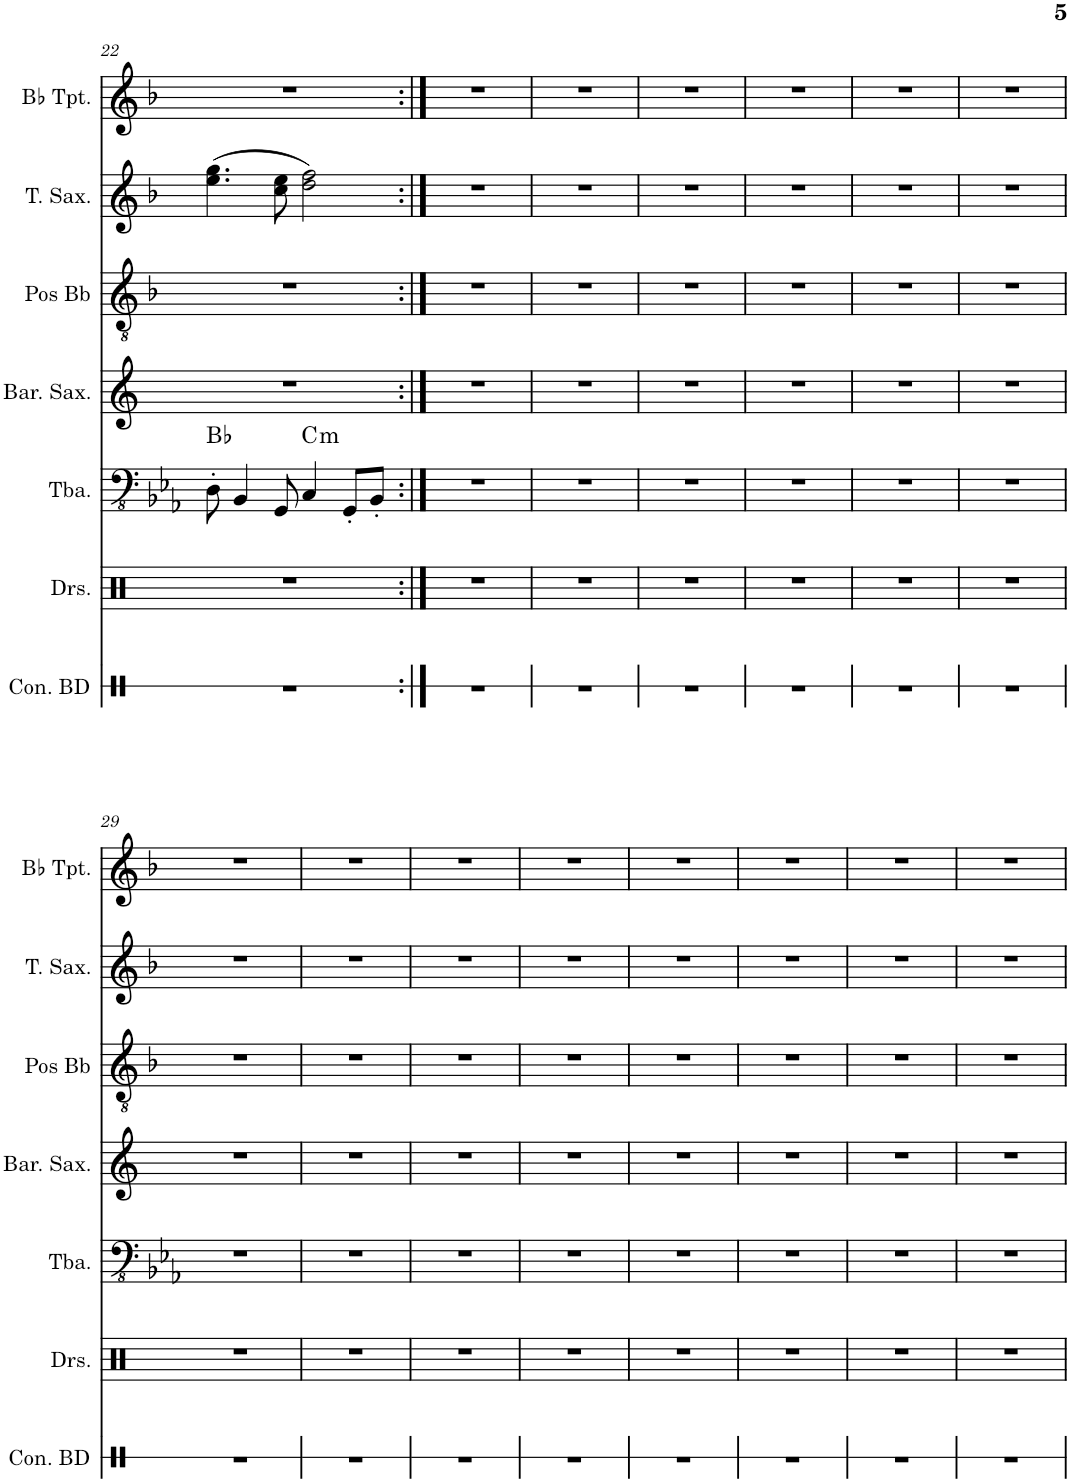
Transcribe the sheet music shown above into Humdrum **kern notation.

**kern	**kern	**kern	**harte	**kern	**kern	**kern	**kern
*part7	*part6	*part5	*part5	*part4	*part3	*part2	*part1
*staff7	*staff6	*staff5	*	*staff4	*staff3	*staff2	*staff1
*I"Concert Bass Drum	*I"Drumset	*I"Tuba	*	*I"Baritone Saxophone	*I"Posaune Bb	*I"Tenor Saxophone	*I"Bb Trumpet
*I'Con. BD	*I'Drs.	*I'Tba.	*	*I'Bar. Sax.	*I'Pos Bb	*I'T. Sax.	*I'Bb Tpt.
!!LO:PB:g=z
*clefX	*clefX	*clefFv4	*	*clefG2	*clefGv2	*clefG2	*clefG2
*	*	*	*	*Trd12c21	*Trd1c2	*Trd8c14	*Trd1c2
*k[]	*k[]	*k[b-e-a-]	*	*k[]	*k[b-]	*k[b-]	*k[b-]
*M4/4	*M4/4	*M4/4	*	*M4/4	*M4/4	*M4/4	*M4/4
=22	=22	=22	=22	=22	=22	=22	=22
1r	1r	8DD'\	Bb:maj	1r	1r	(4.ee\ 4.gg\	1r
.	.	4BBB-/	.	.	.	.	.
.	.	8GGG/	.	.	.	8cc\ 8ee\	.
!	!	!	!LO:H:kt=m	!	!	!	!
.	.	4CC/	C:min	.	.	2dd\ 2ff\)	.
.	.	8GGG'/L	.	.	.	.	.
.	.	8BBB-'/J	.	.	.	.	.
=23:|!	=23:|!	=23:|!	=23:|!	=23:|!	=23:|!	=23:|!	=23:|!
1r	1r	1r	.	1r	1r	1r	1r
=24	=24	=24	=24	=24	=24	=24	=24
1r	1r	1r	.	1r	1r	1r	1r
=25	=25	=25	=25	=25	=25	=25	=25
1r	1r	1r	.	1r	1r	1r	1r
=26	=26	=26	=26	=26	=26	=26	=26
1r	1r	1r	.	1r	1r	1r	1r
=27	=27	=27	=27	=27	=27	=27	=27
1r	1r	1r	.	1r	1r	1r	1r
=28	=28	=28	=28	=28	=28	=28	=28
1r	1r	1r	.	1r	1r	1r	1r
!!LO:LB:g=z
=29	=29	=29	=29	=29	=29	=29	=29
1r	1r	1r	.	1r	1r	1r	1r
=30	=30	=30	=30	=30	=30	=30	=30
1r	1r	1r	.	1r	1r	1r	1r
=31	=31	=31	=31	=31	=31	=31	=31
1r	1r	1r	.	1r	1r	1r	1r
=32	=32	=32	=32	=32	=32	=32	=32
1r	1r	1r	.	1r	1r	1r	1r
=33	=33	=33	=33	=33	=33	=33	=33
1r	1r	1r	.	1r	1r	1r	1r
=34	=34	=34	=34	=34	=34	=34	=34
1r	1r	1r	.	1r	1r	1r	1r
=35	=35	=35	=35	=35	=35	=35	=35
1r	1r	1r	.	1r	1r	1r	1r
=36	=36	=36	=36	=36	=36	=36	=36
1r	1r	1r	.	1r	1r	1r	1r
=	=	=	=	=	=	=	=
*-	*-	*-	*-	*-	*-	*-	*-
